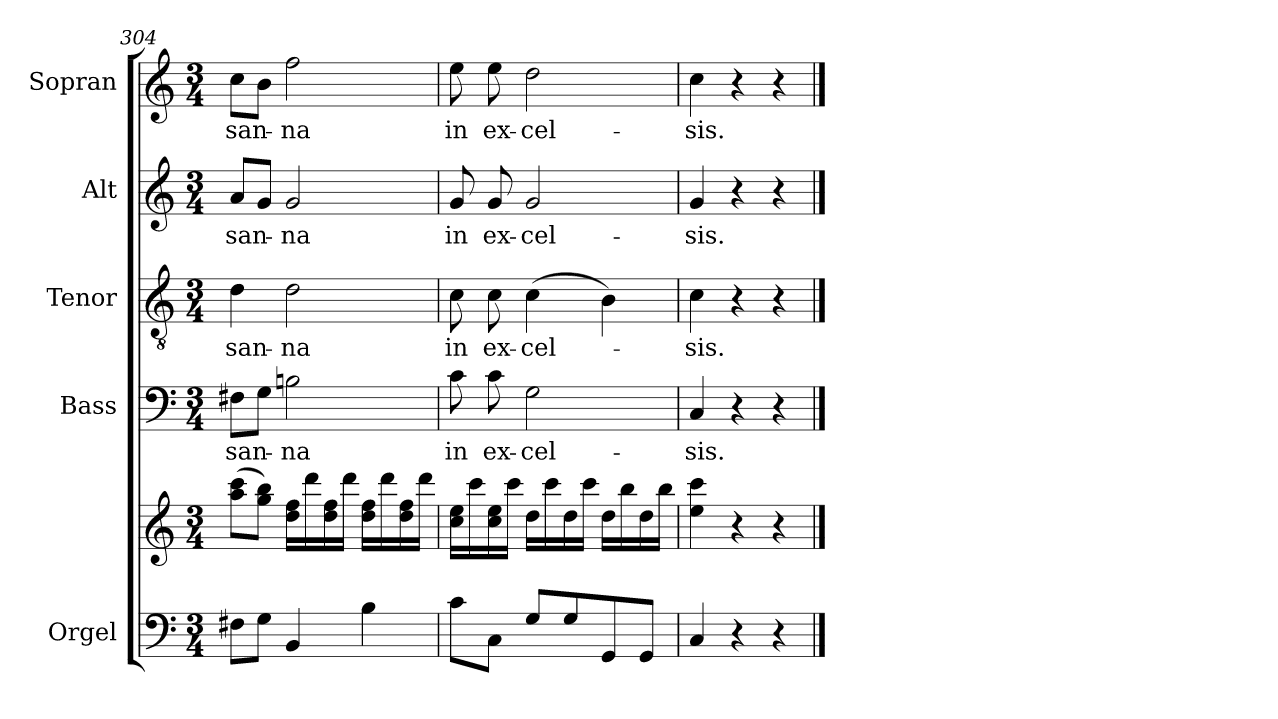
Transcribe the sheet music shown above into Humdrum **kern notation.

**kern	**kern	**kern	**text	**kern	**text	**kern	**text	**kern	**text
*part5	*part5	*part4	*part4	*part3	*part3	*part2	*part2	*part1	*part1
*staff6	*staff5	*staff4	*staff4	*staff3	*staff3	*staff2	*staff2	*staff1	*staff1
*I"Orgel	*	*I"Bass	*	*I"Tenor	*	*I"Alt	*	*I"Sopran	*
*	*	*I'B.	*	*I'T.	*	*I'A.	*	*I'S.	*
*clefF4	*clefG2	*clefF4	*	*clefGv2	*	*clefG2	*	*clefG2	*
*k[]	*k[]	*k[]	*	*k[]	*	*k[]	*	*k[]	*
*C:	*C:	*C:	*	*C:	*	*C:	*	*C:	*
*M3/4	*M3/4	*M3/4	*	*M3/4	*	*M3/4	*	*M3/4	*
=304	=304	=304	=304	=304	=304	=304	=304	=304	=304
!	!	!	!LO:LY:b	!	!LO:LY:b	!	!LO:LY:b	!	!LO:LY:b
8F#X\L	(>8aa\ 8ccc\L	8F#X\L	-san-	4d\	-san-	8a/L	-san-	8cc\L	-san-
8G\J	8gg\ 8bb\J)	8G\J	.	.	.	8g/J	.	8b\J	.
!	!	!	!LO:LY:b	!	!LO:LY:b	!	!LO:LY:b	!	!LO:LY:b
4BB/	16dd\ 16ff\LL	2Bn\	-na	2d\	-na	2g/	-na	2ff\	-na
.	16ddd\	.	.	.	.	.	.	.	.
.	16dd\ 16ff\	.	.	.	.	.	.	.	.
.	16ddd\JJ	.	.	.	.	.	.	.	.
4B\	16dd\ 16ff\LL	.	.	.	.	.	.	.	.
.	16ddd\	.	.	.	.	.	.	.	.
.	16dd\ 16ff\	.	.	.	.	.	.	.	.
.	16ddd\JJ	.	.	.	.	.	.	.	.
=305	=305	=305	=305	=305	=305	=305	=305	=305	=305
!	!	!	!LO:LY:b	!	!LO:LY:b	!	!LO:LY:b	!	!LO:LY:b
8c\L	16cc\ 16ee\LL	8c\	in	8c\	in	8g/	in	8ee\	in
.	16ccc\	.	.	.	.	.	.	.	.
!	!	!	!LO:LY:b	!	!LO:LY:b	!	!LO:LY:b	!	!LO:LY:b
8C\J	16cc\ 16ee\	8c\	ex-	8c\	ex-	8g/	ex-	8ee\	ex-
.	16ccc\JJ	.	.	.	.	.	.	.	.
!	!	!	!LO:LY:b	!	!LO:LY:b	!	!LO:LY:b	!	!LO:LY:b
8G/L	16dd\LL	2G\	-cel-	(>4c\	-cel-	2g/	-cel-	2dd\	-cel-
.	16ccc\	.	.	.	.	.	.	.	.
8G/	16dd\	.	.	.	.	.	.	.	.
.	16ccc\JJ	.	.	.	.	.	.	.	.
8GG/	16dd\LL	.	.	4B\)	.	.	.	.	.
.	16bb\	.	.	.	.	.	.	.	.
8GG/J	16dd\	.	.	.	.	.	.	.	.
.	16bb\JJ	.	.	.	.	.	.	.	.
=306	=306	=306	=306	=306	=306	=306	=306	=306	=306
!	!	!	!LO:LY:b	!	!LO:LY:b	!	!LO:LY:b	!	!LO:LY:b
4C/	4ee\ 4ccc\	4C/	-sis.	4c\	-sis.	4g/	-sis.	4cc\	-sis.
4r	4r	4r	.	4r	.	4r	.	4r	.
4r	4r	4r	.	4r	.	4r	.	4r	.
==	==	==	==	==	==	==	==	==	==
*-	*-	*-	*-	*-	*-	*-	*-	*-	*-
